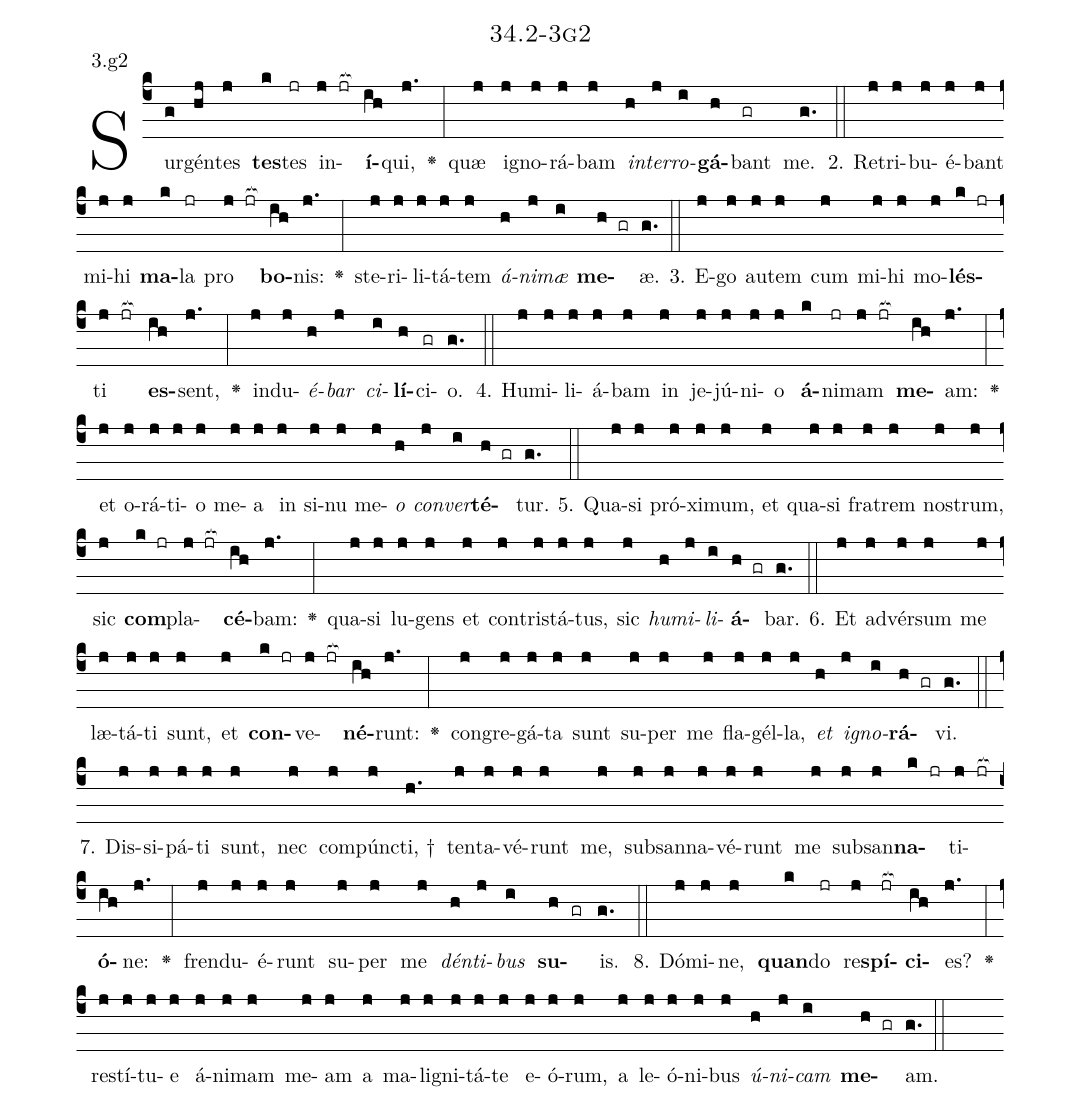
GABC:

name: 34.2-3g2;
annotation: 3.g2;
%%
(c4)Sur(g)gén(hj)tes(j) <b>tes</b>(k)tes(jr) in(j jr[ocb:1{])<b>í</b>(ih[ocb:0}])qui,(j.) <v>\greheightstar</v>(:) quæ(j) i(j)gno(j)rá(j)bam(j) <i>in</i>(h)<i>ter</i>(j)<i>ro</i>(i)<b>gá</b>(h)bant(gr) me.(g.) (::)
2. Re(j)tri(j)bu(j)é(j)bant(j) mi(j)hi(j) <b>ma</b>(k)la(jr) pro(j jr[ocb:1{]) <b>bo</b>(ih[ocb:0}])nis:(j.) <v>\greheightstar</v>(:) ste(j)ri(j)li(j)tá(j)tem(j) <i>á</i>(h)<i>ni</i>(j)<i>mæ</i>(i) <b>me</b>(h gr)æ.(g.) (::)
3. E(j)go(j) au(j)tem(j) cum(j) mi(j)hi(j) mo(j)<b>lés</b>(k jr)ti(j jr[ocb:1{]) <b>es</b>(ih[ocb:0}])sent,(j.) <v>\greheightstar</v>(:) ind(j)u(j)<i>é</i>(h)<i>bar</i>(j) <i>ci</i>(i)<b>lí</b>(h)ci(gr)o.(g.) (::)
4. Hu(j)mi(j)li(j)á(j)bam(j) in(j) je(j)jú(j)ni(j)o(j) <b>á</b>(k)ni(jr)mam(j jr[ocb:1{]) <b>me</b>(ih[ocb:0}])am:(j.) <v>\greheightstar</v>(:) et(j) o(j)rá(j)ti(j)o(j) me(j)a(j) in(j) si(j)nu(j) me(j)<i>o</i>(h) <i>con</i>(j)<i>ver</i>(i)<b>té</b>(h gr)tur.(g.) (::)
5. Qua(j)si(j) pró(j)xi(j)mum,(j) et(j) qua(j)si(j) fra(j)trem(j) nos(j)trum,(j) sic(j) <b>com</b>(k jr)pla(j jr[ocb:1{])<b>cé</b>(ih[ocb:0}])bam:(j.) <v>\greheightstar</v>(:) qua(j)si(j) lu(j)gens(j) et(j) con(j)tris(j)tá(j)tus,(j) sic(j) <i>hu</i>(h)<i>mi</i>(j)<i>li</i>(i)<b>á</b>(h gr)bar.(g.) (::)
6. Et(j) ad(j)vér(j)sum(j) me(j) læ(j)tá(j)ti(j) sunt,(j) et(j) <b>con</b>(k jr)ve(j jr[ocb:1{])<b>né</b>(ih[ocb:0}])runt:(j.) <v>\greheightstar</v>(:) con(j)gre(j)gá(j)ta(j) sunt(j) su(j)per(j) me(j) fla(j)gél(j)la,(j) <i>et</i>(h) <i>i</i>(j)<i>gno</i>(i)<b>rá</b>(h gr)vi.(g.) (::)
7. Dis(j)si(j)pá(j)ti(j) sunt,(j) nec(j) com(j)púnc(j)ti, †(h.) ten(j)ta(j)vé(j)runt(j) me,(j) sub(j)san(j)na(j)vé(j)runt(j) me(j) sub(j)san(j)<b>na</b>(k jr)ti(j jr[ocb:1{])<b>ó</b>(ih[ocb:0}])ne:(j.) <v>\greheightstar</v>(:) fren(j)du(j)é(j)runt(j) su(j)per(j) me(j) <i>dén</i>(h)<i>ti</i>(j)<i>bus</i>(i) <b>su</b>(h gr)is.(g.) (::)
8. Dó(j)mi(j)ne,(j) <b>quan</b>(k)do(jr) re(j)<b>spí</b>(jr[ocb:1{])<b>ci</b>(ih[ocb:0}])es?(j.) <v>\greheightstar</v>(:) re(j)stí(j)tu(j)e(j) á(j)ni(j)mam(j) me(j)am(j) a(j) ma(j)li(j)gni(j)tá(j)te(j) e(j)ó(j)rum,(j) a(j) le(j)ó(j)ni(j)bus(j) <i>ú</i>(h)<i>ni</i>(j)<i>cam</i>(i) <b>me</b>(h gr)am.(g.) (::)
